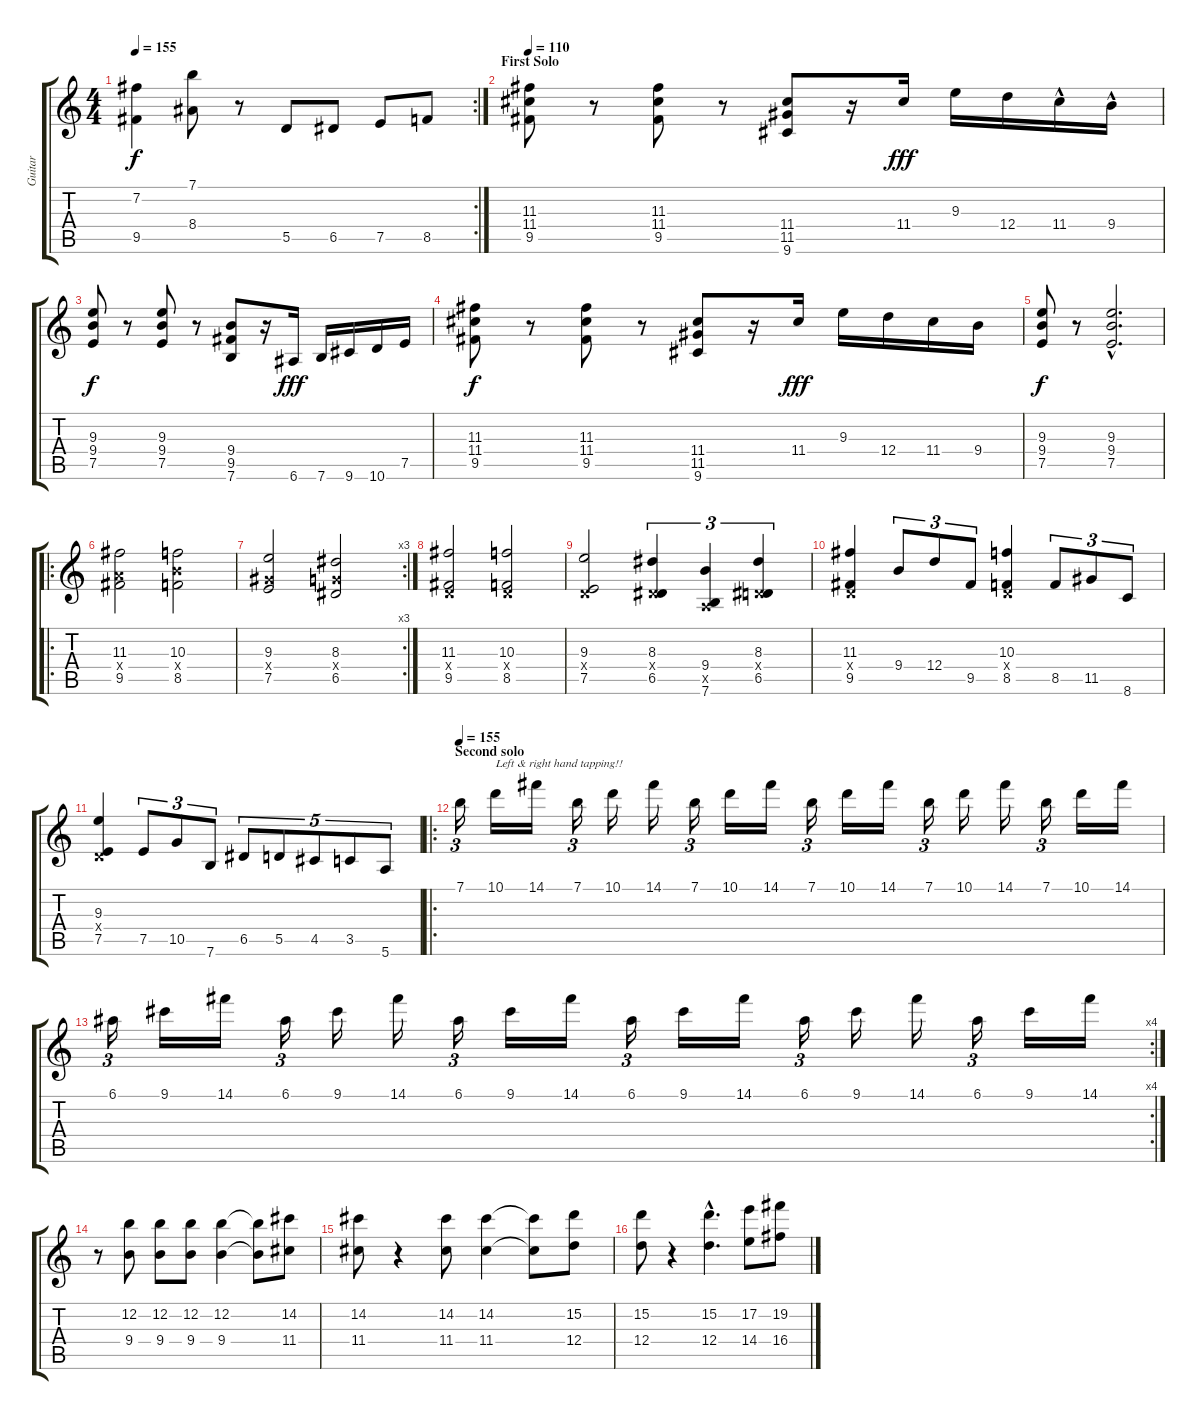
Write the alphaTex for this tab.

\track ("Guitar" "Guitar") {instrument distortionguitar}
\staff {score tabs}
\tuning (E4 B3 G3 D3 A2 E2) {hide}
\rc 2
\ts (4 4)
\tempo 155
\clef g2
\ks c
(7.2 9.5).4{dy f} (7.1 8.4).8 r.8 5.5.8 6.5.8 7.5.8 8.5.8 |
\section ("" "First Solo")
\tempo 110
(11.3 11.4 9.5).8 r.8 (11.3 11.4 9.5).8 r.8 (11.4 11.5 9.6).8 r.16 11.4.16{dy fff} 9.3.16 12.4.16 11.4{hac}.16 9.4{hac}.16 |
(9.3 9.4 7.5).8{dy f} r.8 (9.3 9.4 7.5).8 r.8 (9.4 9.5 7.6).8 r.16 6.6.16{dy fff} 7.6.16 9.6.16 10.6.16 7.5.16 |
(11.3 11.4 9.5).8{dy f} r.8 (11.3 11.4 9.5).8 r.8 (11.4 11.5 9.6).8 r.16 11.4.16{dy fff} 9.3.16 12.4.16 11.4.16 9.4.16 |
(9.3 9.4 7.5).8{dy f} r.8 (9.3{hac} 9.4{hac} 7.5{hac}).2{d} |
\ro
(11.3 7.4{x} 9.5).2 (10.3 9.4{x} 8.5).2 |
\rc 3
(9.3 6.4{x} 7.5).2 (8.3 5.4{x} 6.5).2 |
(11.3 0.4{x} 9.5).2 (10.3 0.4{x} 8.5).2 |
(9.3 0.4{x} 7.5).2 (8.3 0.4{x} 6.5).4{tu (3 2)} (9.4 0.5{x} 7.6).4{tu (3 2)} (8.3 0.4{x} 6.5).4{tu (3 2)} |
(11.3 0.4{x} 9.5).4 9.4.8{tu (3 2)} 12.4.8{tu (3 2)} 9.5.8{tu (3 2)} (10.3 0.4{x} 8.5).4 8.5.8{tu (3 2)} 11.5.8{tu (3 2)} 8.6.8{tu (3 2)} |
(9.3 0.4{x} 7.5).4 7.5.8{tu (3 2)} 10.5.8{tu (3 2)} 7.6.8{tu (3 2)} 6.5.8{tu (5 4)} 5.5.8{tu (5 4)} 4.5.8{tu (5 4)} 3.5.8{tu (5 4)} 5.6.8{tu (5 4)} |
\ro
\section ("" "Second solo")
\tempo 155
7.1.16{tu (3 2)} 10.1.16{txt "Left & right hand tapping!!"} 14.1.16 7.1.16{tu (3 2)} 10.1.16 14.1.16 7.1.16{tu (3 2)} 10.1.16 14.1.16 7.1.16{tu (3 2)} 10.1.16 14.1.16 7.1.16{tu (3 2)} 10.1.16 14.1.16 7.1.16{tu (3 2)} 10.1.16 14.1.16 |
\rc 4
6.1.16{tu (3 2)} 9.1.16 14.1.16 6.1.16{tu (3 2)} 9.1.16 14.1.16 6.1.16{tu (3 2)} 9.1.16 14.1.16 6.1.16{tu (3 2)} 9.1.16 14.1.16 6.1.16{tu (3 2)} 9.1.16 14.1.16 6.1.16{tu (3 2)} 9.1.16 14.1.16 |
r.8{instrument overdrivenguitar} (12.2 9.4).8 (12.2 9.4).8 (12.2 9.4).8 (12.2 9.4).4 (12.2{t} 9.4{t}).8 (14.2 11.4).8 |
(14.2 11.4).8 r.4 (14.2 11.4).8 (14.2 11.4).4 (14.2{t} 11.4{t}).8 (15.2 12.4).8 |
(15.2 12.4).8 r.4 (15.2{hac} 12.4{hac}).4{d} (17.2 14.4).8 (19.2 16.4).8
